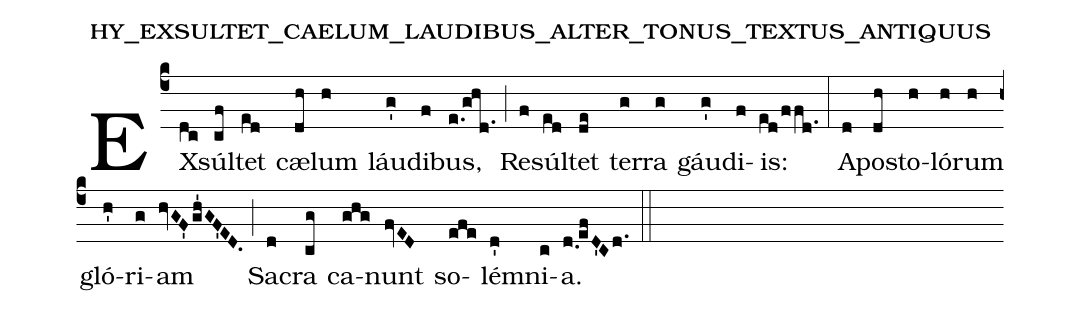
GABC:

name: hy_exsultet_caelum_laudibus_alter_tonus_textus_antiquus;
%%
(c4)EX(dc)súl(cf)tet(ed) cæ(dh)lum(h) láu(g')di(f)bus,(e./[-0.5]ghd.1) (;)
Re(f)súl(ed)tet(de) ter(g)ra(g) gáu(g')di(f)is:(ed/ffd.) (:)
A(d)po(dh)sto(h)ló(h)rum(h) gló(h')ri(g)am(hvGF'gh'GF'ED.) (;)
Sa(d)cra(cg) ca(ghg)nunt(fvED) so(efe)lém(d')ni(c)a.(d.0!efD'Cd.) (::)

%2. Vos(c) sæ(cf)cli(ed) ju(dh)sti(h) jú(g')di(f)ces,(e./[-0.5]ghd.1) (;)
%Et(f) ve(ed)ra(de) mun(g)di(g) lú(g')mi(f)na,(ed/ffd.) (:)
%Vo(d)tis(dh) pre(h)cá(h)mur(h) cór(h')di(g)um,(hvGF'gh'GF'ED.) (;)
%Au(d)dí(cg)te(ghg) pre(fvED)ces(efe) súp(d')pli(c)cum.(d.0!efD'Cd.) (::)

%%3. Qui(c) cæ(cf)lum(ed) ver(dh)bo(h) cláu(g')di(f)tis,(e./[-0.5]ghd.1) (;)
%%Se(f)rás(ed)que(de) e(g)jus(g) sól(g')vi(f)tis:(ed/ffd.) (:)
%%Nos(d) a(dh) pec(h)cá(h)tis(h) ó(h')mni(g)bus(hvGF'gh'GF'ED.) (;)
%%Sól(d)vi(cg)te(ghg) jus(fvED)su,(efe) quǽ(d')su(c)mus.(d.0!efD'Cd.) (::)
%%
%%4. Quo(c)rum(cf) præ(ed)cép(dh)to(h) súb(g')di(f)tur,(e./[-0.5]ghd.1) (;)
%%Sa(f)lus,(ed) et(de) lan(g)guor(g) ó(g')mni(f)um:(ed/ffd.) (:)
%%Sa(d)ná(dh)te(h) æ(h)gros(h) mó(h')ri(g)bus,(hvGF'gh'GF'ED.) (;)
%%Nos(d) red(cg)dén(ghg)tes(fvED) vir(efe)tú(d')ti(c)bus.(d.0!efD'Cd.) (::)
%%
%%5. Ut(c) cum(cf) Ju(ed)dex(dh) ad(h)vé(g')ne(f)rit(e./[-0.5]ghd.1) (;)
%%Chri(f)stus(ed) in(de) fi(g)ne(g) sǽ(g')cu(f)li,(ed/ffd.) (:)
%%Nos(d) sem(dh)pi(h)tér(h)ni(h) gáu(h')di(g)i(hvGF'gh'GF'ED.) (;)
%%Fá(d)ci(cg)at(ghg) es(fvED)se(efe) cóm(d')po(c)tes.(d.0!efD'Cd.) (::)
%%
%%6. De(c)o(cf) Pa(ed)tri(dh) sit(h) gló(g')ri(f)a,(e./[-0.5]ghd.1) (;)
%%E(f)jús(ed)que(de) so(g)li(g) Fí(g')li(f)o,(ed/ffd.) (:)
%%Cum(d) Spí(dh)ri(h)tu(h) Pa(h)rá(h')cli(g)to,(hvGF'gh'GF'ED.) (;)
%%Et(d) nunc,(cg) et(ghg) in(fvED) per(efe)pé(d')tu(c)um.(d.0!efD'Cd.) (::)
%%A(ded)men.(cd..) (::)
